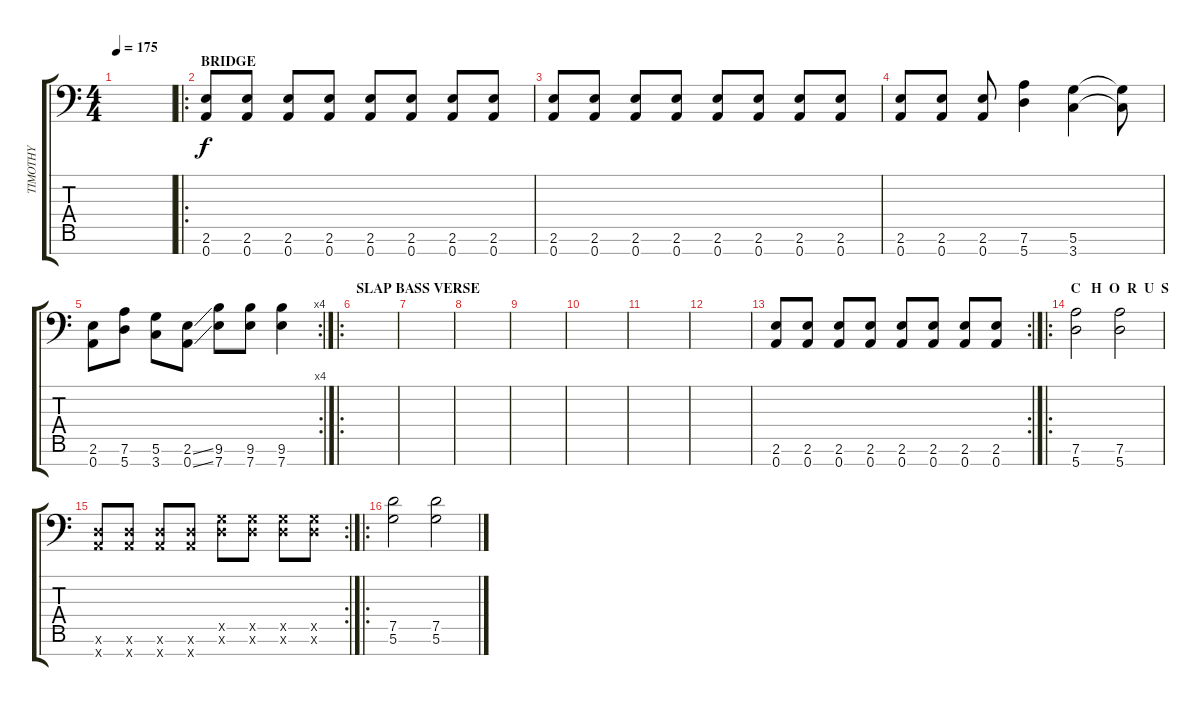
\track ("TIMOTHY" "TIMOTHY") {instrument distortionguitar}
\staff {score tabs}
\tuning (D4 A3 F3 C3 G2 D2 A1) {hide}
\ts (4 4)
\tempo 175
\clef f4
\ks c
|
\ro
\section ("" "BRIDGE")
(2.6 0.7).8 (2.6 0.7).8 (2.6 0.7).8 (2.6 0.7).8 (2.6 0.7).8 (2.6 0.7).8 (2.6 0.7).8 (2.6 0.7).8 |
(2.6 0.7).8 (2.6 0.7).8 (2.6 0.7).8 (2.6 0.7).8 (2.6 0.7).8 (2.6 0.7).8 (2.6 0.7).8 (2.6 0.7).8 |
(2.6 0.7).8 (2.6 0.7).8 (2.6 0.7).8 (7.6 5.7).4 (5.6 3.7).4 (5.6{t} 3.7{t}).8 |
\rc 4
(2.6 0.7).8 (7.6 5.7).8 (5.6 3.7).8 (2.6{ss} 0.7{ss}).8 (9.6 7.7).8 (9.6 7.7).8 (9.6 7.7).4 |
\ro
\section ("" "SLAP BASS VERSE")
|
|
|
|
|
|
|
\rc 2
(2.6 0.7).8 (2.6 0.7).8 (2.6 0.7).8 (2.6 0.7).8 (2.6 0.7).8 (2.6 0.7).8 (2.6 0.7).8 (2.6 0.7).8 |
\ro
\section ("" "C   H  O  R  U  S")
(7.6 5.7).2 (7.6 5.7).2 |
\rc 2
(0.6{x} 0.7{x}).8 (0.6{x} 0.7{x}).8 (0.6{x} 0.7{x}).8 (0.6{x} 0.7{x}).8 (0.5{x} 0.6{x}).8 (0.5{x} 0.6{x}).8 (0.5{x} 0.6{x}).8 (0.5{x} 0.6{x}).8 |
\ro
(7.5 5.6).2 (7.5 5.6).2
